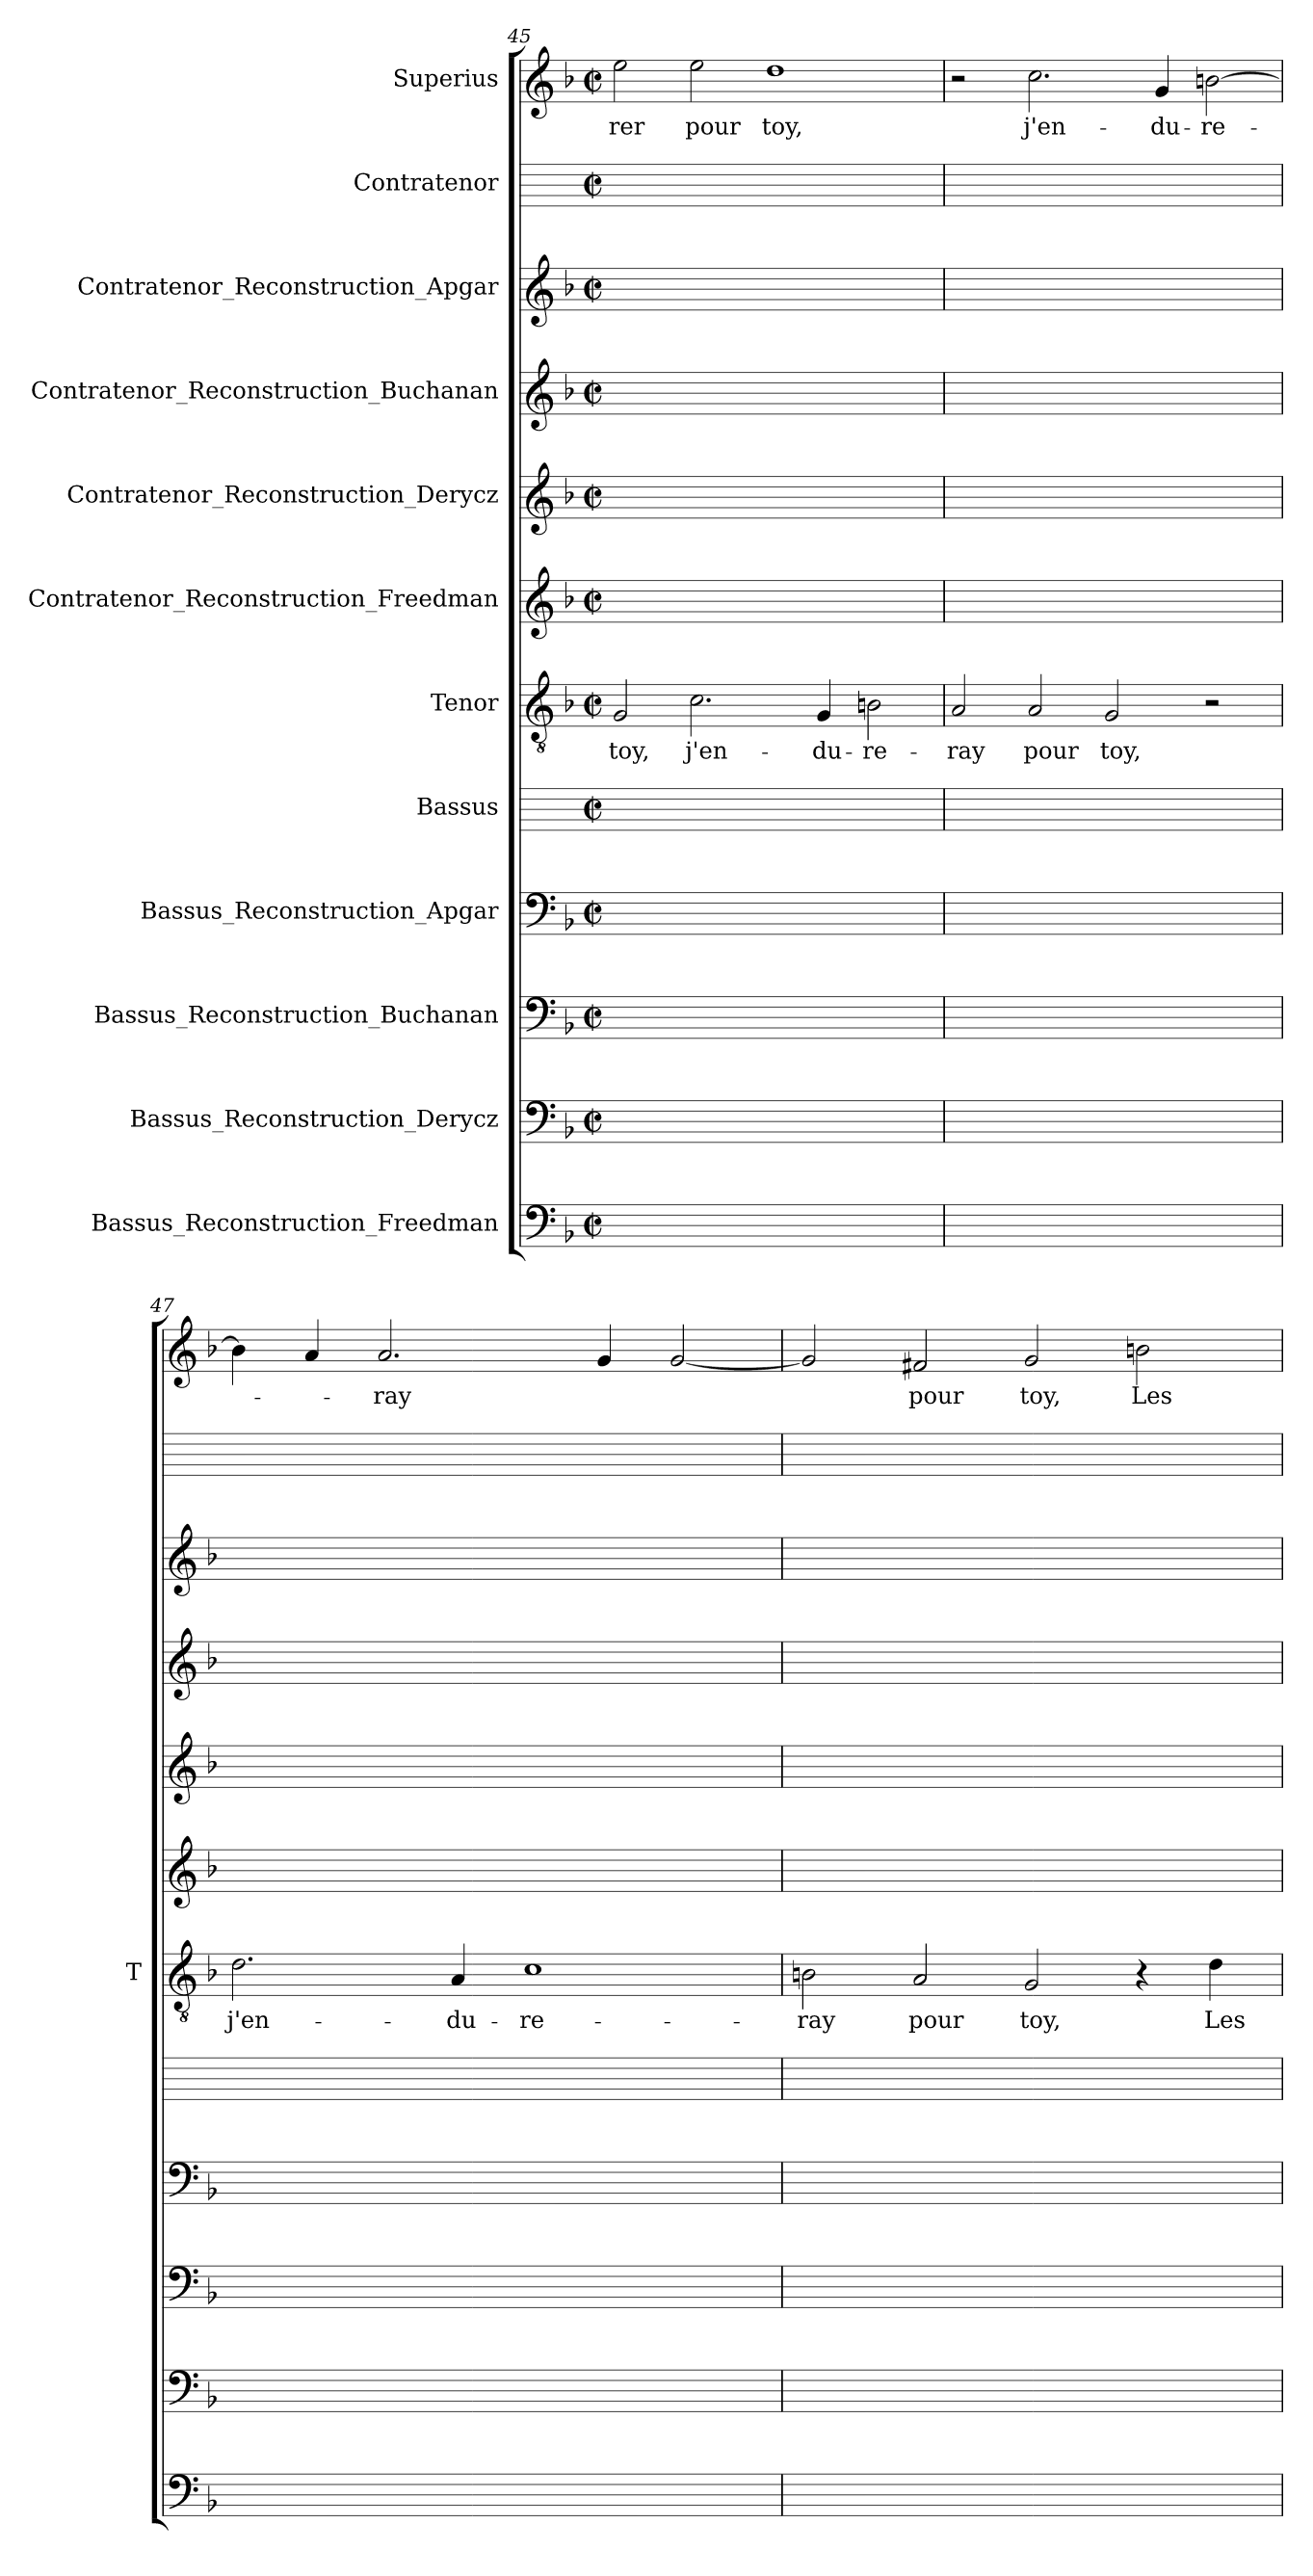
**kern	**kern	**kern	**kern	**kern	**kern	**text	**kern	**kern	**kern	**kern	**kern	**kern	**text
*part12	*part11	*part10	*part9	*part8	*part7	*part7	*part6	*part5	*part4	*part3	*part2	*part1	*part1
*staff12	*staff11	*staff10	*staff9	*staff8	*staff7	*staff7	*staff6	*staff5	*staff4	*staff3	*staff2	*staff1	*staff1
*I"Bassus_Reconstruction_Freedman	*I"Bassus_Reconstruction_Derycz	*I"Bassus_Reconstruction_Buchanan	*I"Bassus_Reconstruction_Apgar	*I"Bassus	*I"Tenor	*	*I"Contratenor_Reconstruction_Freedman	*I"Contratenor_Reconstruction_Derycz	*I"Contratenor_Reconstruction_Buchanan	*I"Contratenor_Reconstruction_Apgar	*I"Contratenor	*I"Superius	*
*	*	*	*	*	*I'T	*	*	*	*	*	*	*	*
*clefF4	*clefF4	*clefF4	*clefF4	*	*clefGv2	*	*clefG2	*clefG2	*clefG2	*clefG2	*	*clefG2	*
*k[b-]	*k[b-]	*k[b-]	*k[b-]	*	*k[b-]	*	*k[b-]	*k[b-]	*k[b-]	*k[b-]	*	*k[b-]	*
*F:	*F:	*F:	*F:	*	*F:	*	*F:	*F:	*F:	*F:	*	*F:	*
*M2/2	*M2/2	*M2/2	*M2/2	*M2/2	*M2/2	*	*M2/2	*M2/2	*M2/2	*M2/2	*M2/2	*M2/2	*
*met(c|)	*met(c|)	*met(c|)	*met(c|)	*met(c|)	*met(c|)	*	*met(c|)	*met(c|)	*met(c|)	*met(c|)	*met(c|)	*met(c|)	*
=45	=45	=45	=45	=45	=45	=45	=45	=45	=45	=45	=45	=45	=45
0ryy	0ryy	0ryy	0ryy	0ryy	2G	-toy,	0ryy	0ryy	0ryy	0ryy	0ryy	2ee	-rer
.	.	.	.	.	2.c	j'en-	.	.	.	.	.	2ee	-pour
.	.	.	.	.	.	.	.	.	.	.	.	1dd	-toy,
.	.	.	.	.	4G	du-	.	.	.	.	.	.	.
.	.	.	.	.	2B	re-	.	.	.	.	.	.	.
!!LO:PB:g=z
=46	=46	=46	=46	=46	=46	=46	=46	=46	=46	=46	=46	=46	=46
0ryy	0ryy	0ryy	0ryy	0ryy	2A	-ray	0ryy	0ryy	0ryy	0ryy	0ryy	2r	.
.	.	.	.	.	2A	-pour	.	.	.	.	.	2.cc	j'en-
.	.	.	.	.	2G	-toy,	.	.	.	.	.	.	.
.	.	.	.	.	.	.	.	.	.	.	.	4g	du-
.	.	.	.	.	2r	.	.	.	.	.	.	[2b	re-
=47	=47	=47	=47	=47	=47	=47	=47	=47	=47	=47	=47	=47	=47
0ryy	0ryy	0ryy	0ryy	0ryy	2.d	j'en-	0ryy	0ryy	0ryy	0ryy	0ryy	4b]	.
.	.	.	.	.	.	.	.	.	.	.	.	4a	.
.	.	.	.	.	.	.	.	.	.	.	.	2.a	-ray
.	.	.	.	.	4A	du-	.	.	.	.	.	.	.
.	.	.	.	.	1c	re-	.	.	.	.	.	.	.
.	.	.	.	.	.	.	.	.	.	.	.	4g	.
.	.	.	.	.	.	.	.	.	.	.	.	[2g	.
=48	=48	=48	=48	=48	=48	=48	=48	=48	=48	=48	=48	=48	=48
0ryy	0ryy	0ryy	0ryy	0ryy	2B	-ray	0ryy	0ryy	0ryy	0ryy	0ryy	2g]	.
.	.	.	.	.	2A	-pour	.	.	.	.	.	2f#X	-pour
.	.	.	.	.	2G	-toy,	.	.	.	.	.	2g	-toy,
.	.	.	.	.	4r	.	.	.	.	.	.	2b	-Les
.	.	.	.	.	4d	-Les	.	.	.	.	.	.	.
=	=	=	=	=	=	=	=	=	=	=	=	=	=
*-	*-	*-	*-	*-	*-	*-	*-	*-	*-	*-	*-	*-	*-
